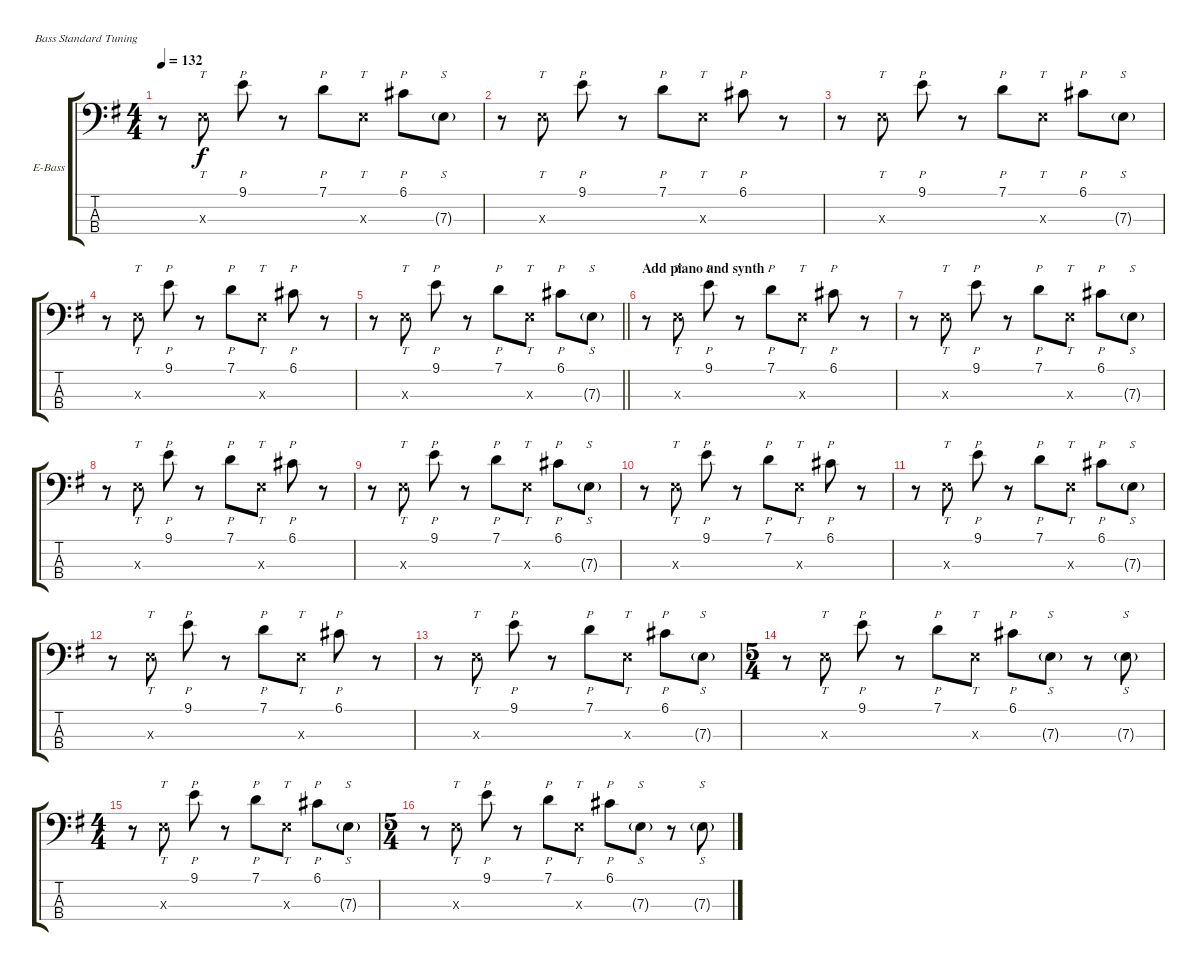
\bracketExtendMode groupsimilarinstruments
\firstSystemTrackNameOrientation horizontal
\otherSystemsTrackNameOrientation horizontal
\track ("Electric Bass" "E-Bass") {instrument electricbassfinger}
\staff {score tabs}
\tuning (G2 D2 A1 E1)
\ts (4 4)
\tempo 132
\clef f4
\ks g
r.8{dy f} 7.3{x}.8{tt} 9.1.8{p} r.8 7.1.8{p} 7.3{x}.8{tt} 6.1.8{p} 7.3{g}.8{s} |
r.8 7.3{x}.8{tt} 9.1.8{p} r.8 7.1.8{p} 7.3{x}.8{tt} 6.1.8{p} r.8 |
r.8 7.3{x}.8{tt} 9.1.8{p} r.8 7.1.8{p} 7.3{x}.8{tt} 6.1.8{p} 7.3{g}.8{s} |
r.8 7.3{x}.8{tt} 9.1.8{p} r.8 7.1.8{p} 7.3{x}.8{tt} 6.1.8{p} r.8 |
\barLineRight lightlight
r.8 7.3{x}.8{tt} 9.1.8{p} r.8 7.1.8{p} 7.3{x}.8{tt} 6.1.8{p} 7.3{g}.8{s} |
\section ("" "Add piano and synth")
r.8 7.3{x}.8{tt} 9.1.8{p} r.8 7.1.8{p} 7.3{x}.8{tt} 6.1.8{p} r.8 |
r.8 7.3{x}.8{tt} 9.1.8{p} r.8 7.1.8{p} 7.3{x}.8{tt} 6.1.8{p} 7.3{g}.8{s} |
r.8 7.3{x}.8{tt} 9.1.8{p} r.8 7.1.8{p} 7.3{x}.8{tt} 6.1.8{p} r.8 |
r.8 7.3{x}.8{tt} 9.1.8{p} r.8 7.1.8{p} 7.3{x}.8{tt} 6.1.8{p} 7.3{g}.8{s} |
r.8 7.3{x}.8{tt} 9.1.8{p} r.8 7.1.8{p} 7.3{x}.8{tt} 6.1.8{p} r.8 |
r.8 7.3{x}.8{tt} 9.1.8{p} r.8 7.1.8{p} 7.3{x}.8{tt} 6.1.8{p} 7.3{g}.8{s} |
r.8 7.3{x}.8{tt} 9.1.8{p} r.8 7.1.8{p} 7.3{x}.8{tt} 6.1.8{p} r.8 |
r.8 7.3{x}.8{tt} 9.1.8{p} r.8 7.1.8{p} 7.3{x}.8{tt} 6.1.8{p} 7.3{g}.8{s} |
\ts (5 4)
r.8 7.3{x}.8{tt} 9.1.8{p} r.8 7.1.8{p} 7.3{x}.8{tt} 6.1.8{p} 7.3{g}.8{s} r.8 7.3{g}.8{s} |
\ts (4 4)
r.8 7.3{x}.8{tt} 9.1.8{p} r.8 7.1.8{p} 7.3{x}.8{tt} 6.1.8{p} 7.3{g}.8{s} |
\ts (5 4)
r.8 7.3{x}.8{tt} 9.1.8{p} r.8 7.1.8{p} 7.3{x}.8{tt} 6.1.8{p} 7.3{g}.8{s} r.8 7.3{g}.8{s}
